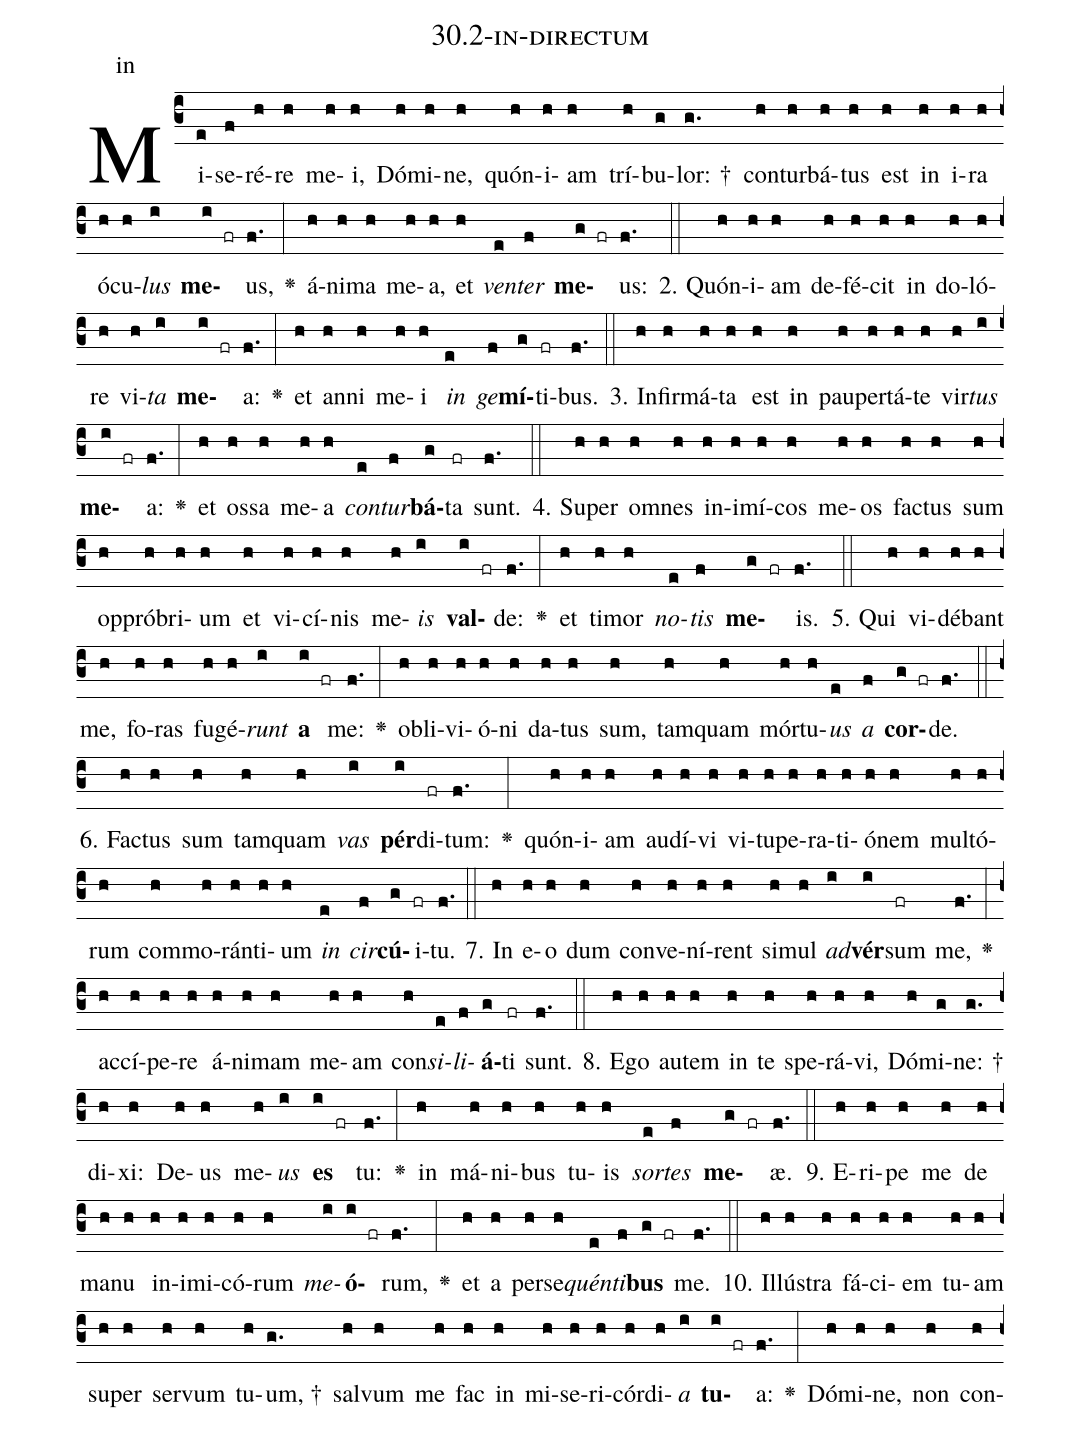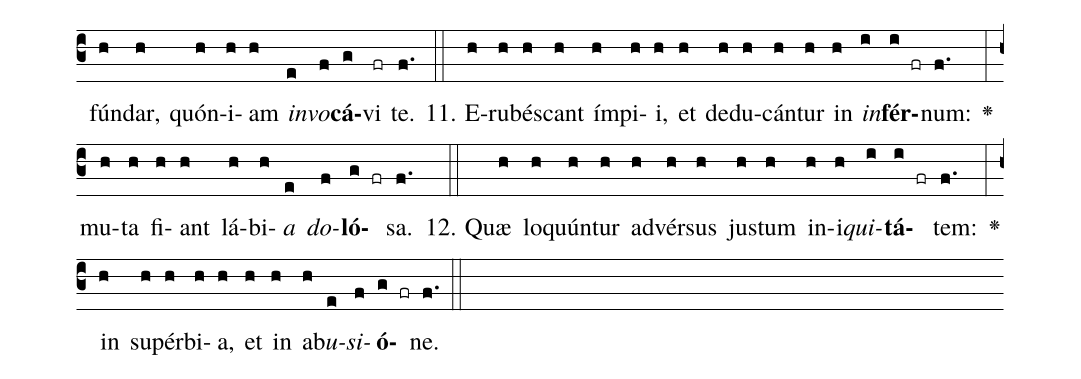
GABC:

name: 30.2-in-directum;
annotation: in;
%%
(c3)Mi(e)se(f)ré(h)re(h) me(h)i,(h) Dó(h)mi(h)ne,(h) quón(h)i(h)am(h) trí(h)bu(g)lor: †(g.) con(h)tur(h)bá(h)tus(h) est(h) in(h) i(h)ra(h) ó(h)cu(h)<i>lus</i>(i) <b>me</b>(i fr)us,(f.) <v>\greheightstar</v>(:) á(h)ni(h)ma(h) me(h)a,(h) et(h) <i>ven</i>(e)<i>ter</i>(f) <b>me</b>(g fr)us:(f.) (::)
2. Quón(h)i(h)am(h) de(h)fé(h)cit(h) in(h) do(h)ló(h)re(h) vi(h)<i>ta</i>(i) <b>me</b>(i fr)a:(f.) <v>\greheightstar</v>(:) et(h) an(h)ni(h) me(h)i(h) <i>in</i>(e) <i>ge</i>(f)<b>mí</b>(g)ti(fr)bus.(f.) (::)
3. In(h)fir(h)má(h)ta(h) est(h) in(h) pau(h)per(h)tá(h)te(h) vir(h)<i>tus</i>(i) <b>me</b>(i fr)a:(f.) <v>\greheightstar</v>(:) et(h) os(h)sa(h) me(h)a(h) <i>con</i>(e)<i>tur</i>(f)<b>bá</b>(g)ta(fr) sunt.(f.) (::)
4. Su(h)per(h) om(h)nes(h) in(h)i(h)mí(h)cos(h) me(h)os(h) fac(h)tus(h) sum(h) op(h)pró(h)bri(h)um(h) et(h) vi(h)cí(h)nis(h) me(h)<i>is</i>(i) <b>val</b>(i fr)de:(f.) <v>\greheightstar</v>(:) et(h) ti(h)mor(h) <i>no</i>(e)<i>tis</i>(f) <b>me</b>(g fr)is.(f.) (::)
5. Qui(h) vi(h)dé(h)bant(h) me,(h) fo(h)ras(h) fu(h)gé(h)<i>runt</i>(i) <b>a</b>(i fr) me:(f.) <v>\greheightstar</v>(:) ob(h)li(h)vi(h)ó(h)ni(h) da(h)tus(h) sum,(h) tam(h)quam(h) mór(h)tu(h)<i>us</i>(e) <i>a</i>(f) <b>cor</b>(g fr)de.(f.) (::)
6. Fac(h)tus(h) sum(h) tam(h)quam(h) <i>vas</i>(i) <b>pér</b>(i)di(fr)tum:(f.) <v>\greheightstar</v>(:) quón(h)i(h)am(h) au(h)dí(h)vi(h) vi(h)tu(h)pe(h)ra(h)ti(h)ó(h)nem(h) mul(h)tó(h)rum(h) com(h)mo(h)rán(h)ti(h)um(h) <i>in</i>(e) <i>cir</i>(f)<b>cú</b>(g)i(fr)tu.(f.) (::)
7. In(h) e(h)o(h) dum(h) con(h)ve(h)ní(h)rent(h) si(h)mul(h) <i>ad</i>(i)<b>vér</b>(i)sum(fr) me,(f.) <v>\greheightstar</v>(:) ac(h)cí(h)pe(h)re(h) á(h)ni(h)mam(h) me(h)am(h) con(h)<i>si</i>(e)<i>li</i>(f)<b>á</b>(g)ti(fr) sunt.(f.) (::)
8. E(h)go(h) au(h)tem(h) in(h) te(h) spe(h)rá(h)vi,(h) Dó(h)mi(g)ne: †(g.) di(h)xi:(h) De(h)us(h) me(h)<i>us</i>(i) <b>es</b>(i fr) tu:(f.) <v>\greheightstar</v>(:) in(h) má(h)ni(h)bus(h) tu(h)is(h) <i>sor</i>(e)<i>tes</i>(f) <b>me</b>(g fr)æ.(f.) (::)
9. E(h)ri(h)pe(h) me(h) de(h) ma(h)nu(h) in(h)i(h)mi(h)có(h)rum(h) <i>me</i>(i)<b>ó</b>(i fr)rum,(f.) <v>\greheightstar</v>(:) et(h) a(h) per(h)se(h)<i>quén</i>(e)<i>ti</i>(f)<b>bus</b>(g fr) me.(f.) (::)
10. Il(h)lús(h)tra(h) fá(h)ci(h)em(h) tu(h)am(h) su(h)per(h) ser(h)vum(h) tu(h)um, †(g.) sal(h)vum(h) me(h) fac(h) in(h) mi(h)se(h)ri(h)cór(h)di(h)<i>a</i>(i) <b>tu</b>(i fr)a:(f.) <v>\greheightstar</v>(:) Dó(h)mi(h)ne,(h) non(h) con(h)fún(h)dar,(h) quón(h)i(h)am(h) <i>in</i>(e)<i>vo</i>(f)<b>cá</b>(g)vi(fr) te.(f.) (::)
11. E(h)ru(h)bés(h)cant(h) ím(h)pi(h)i,(h) et(h) de(h)du(h)cán(h)tur(h) in(h) <i>in</i>(i)<b>fér</b>(i fr)num:(f.) <v>\greheightstar</v>(:) mu(h)ta(h) fi(h)ant(h) lá(h)bi(h)<i>a</i>(e) <i>do</i>(f)<b>ló</b>(g fr)sa.(f.) (::)
12. Quæ(h) lo(h)quún(h)tur(h) ad(h)vér(h)sus(h) jus(h)tum(h) in(h)i(h)<i>qui</i>(i)<b>tá</b>(i fr)tem:(f.) <v>\greheightstar</v>(:) in(h) su(h)pér(h)bi(h)a,(h) et(h) in(h) ab(h)<i>u</i>(e)<i>si</i>(f)<b>ó</b>(g fr)ne.(f.) (::)
